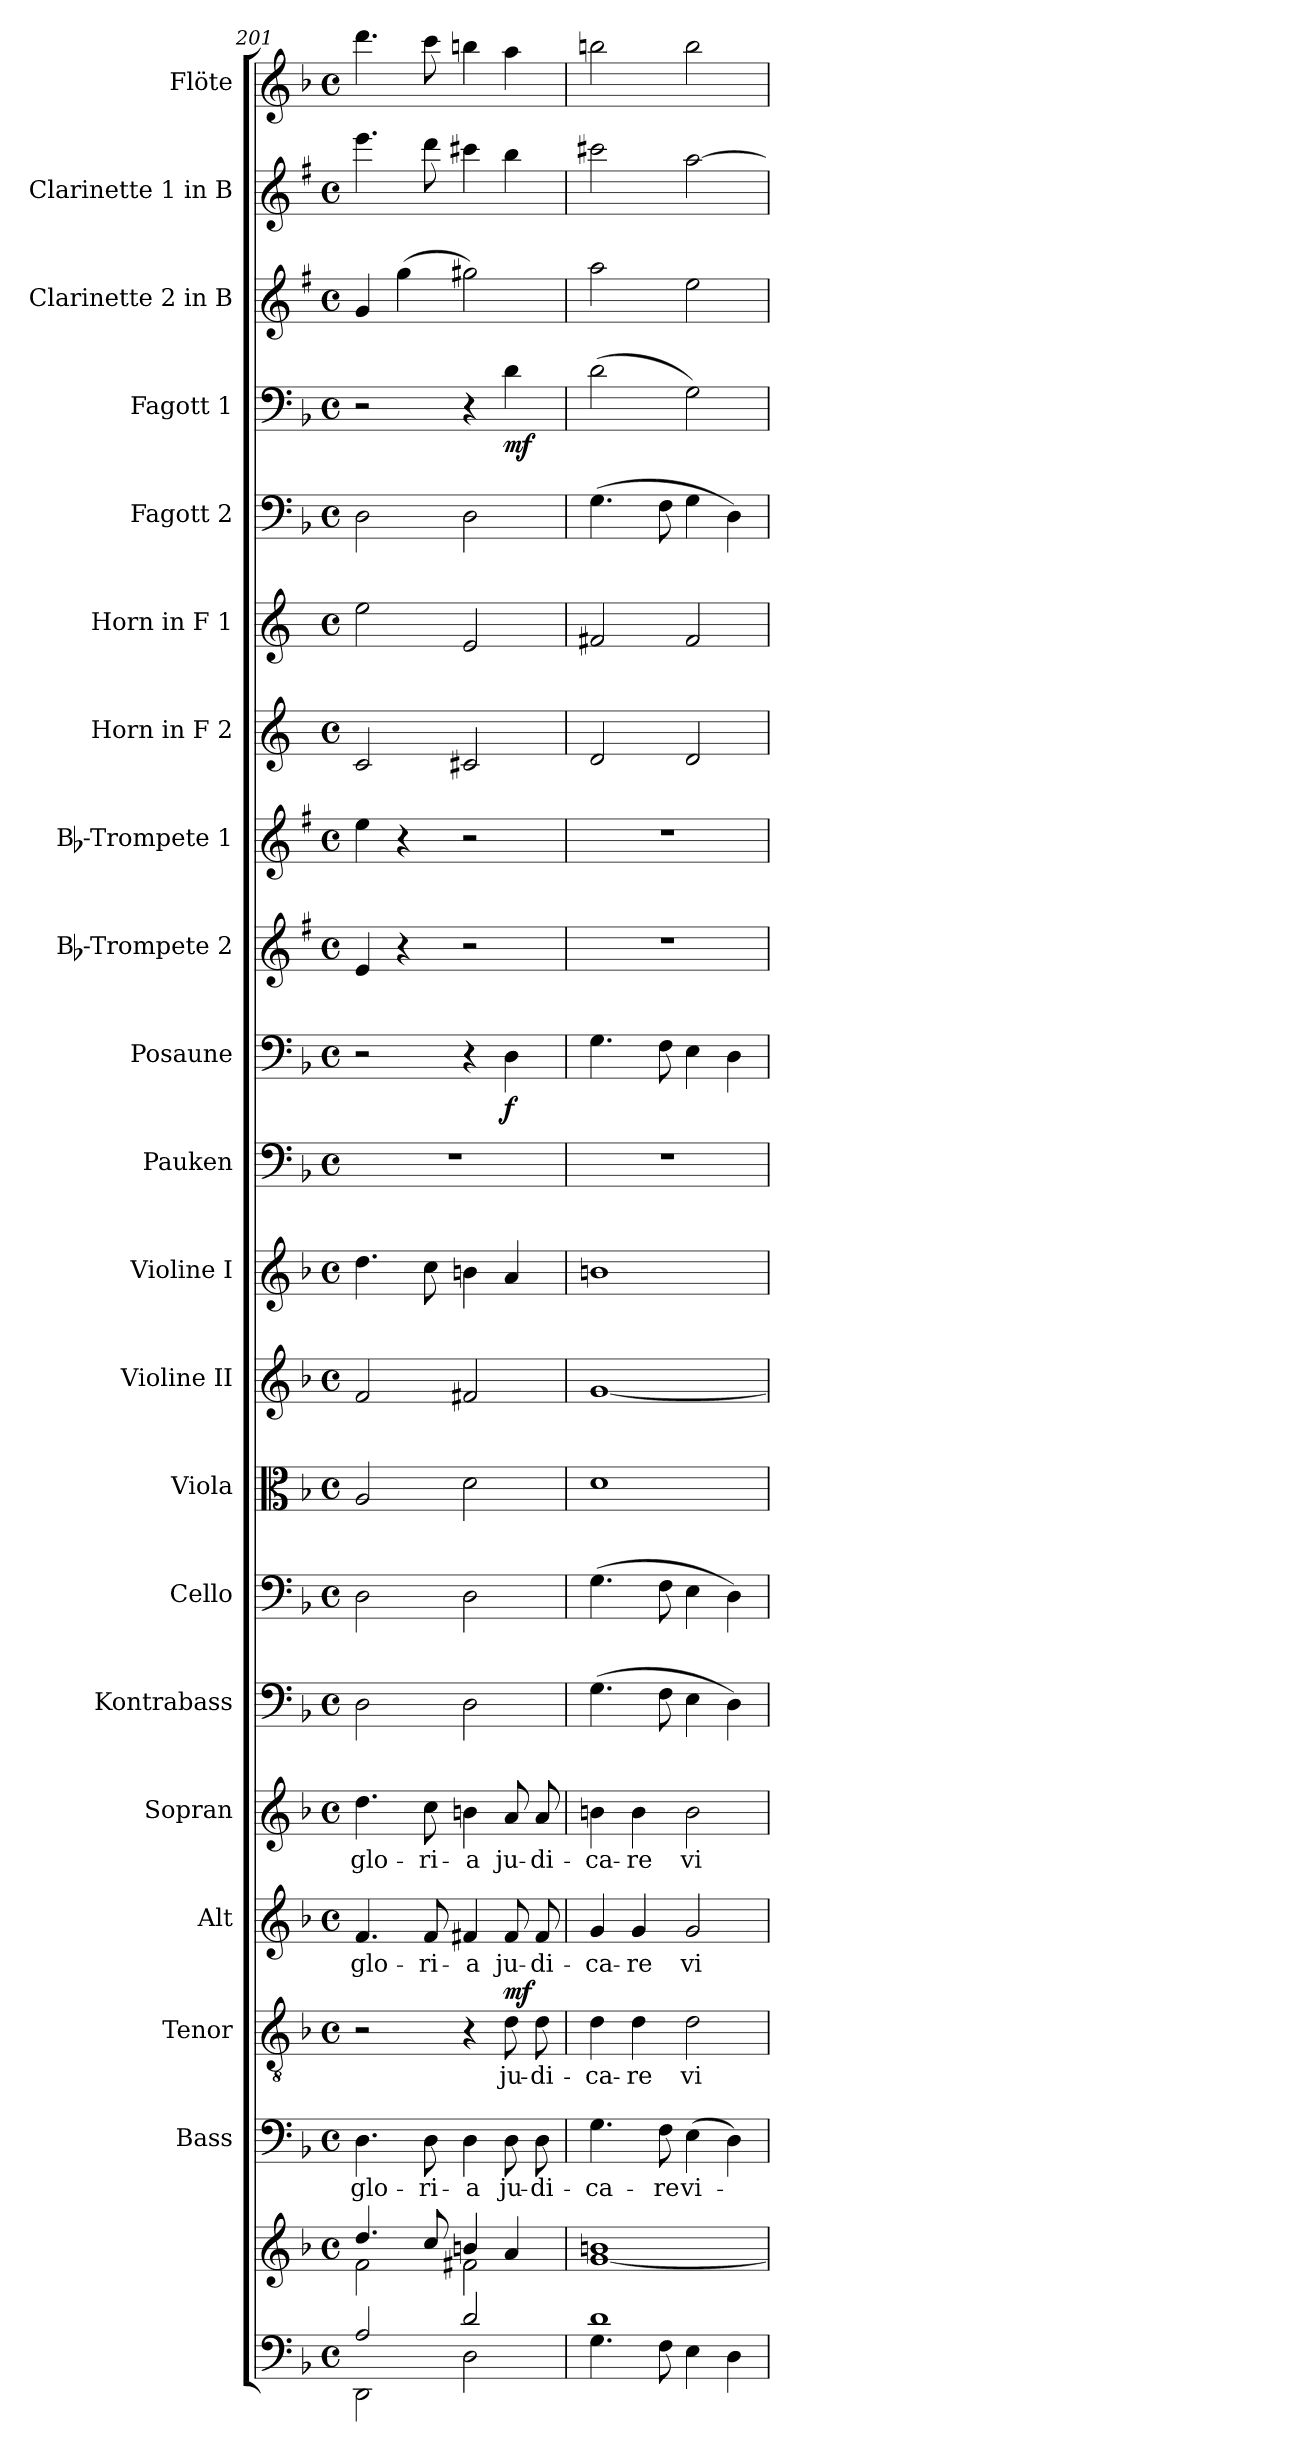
**kern	**kern	**kern	**text	**kern	**text	**dynam	**kern	**text	**kern	**text	**kern	**kern	**kern	**kern	**kern	**kern	**kern	**dynam	**kern	**kern	**kern	**kern	**kern	**kern	**dynam	**kern	**kern	**kern
*part21	*part21	*part20	*part20	*part19	*part19	*part19	*part18	*part18	*part17	*part17	*part16	*part15	*part14	*part13	*part12	*part11	*part10	*part10	*part9	*part8	*part7	*part6	*part5	*part4	*part4	*part3	*part2	*part1
*staff22	*staff21	*staff20	*staff20	*staff19	*staff19	*staff19	*staff18	*staff18	*staff17	*staff17	*staff16	*staff15	*staff14	*staff13	*staff12	*staff11	*staff10	*staff10	*staff9	*staff8	*staff7	*staff6	*staff5	*staff4	*staff4	*staff3	*staff2	*staff1
*	*	*I"Bass	*	*I"Tenor	*	*	*I"Alt	*	*I"Sopran	*	*I"Kontrabass	*I"Cello	*I"Viola	*I"Violine II	*I"Violine I	*I"Pauken	*I"Posaune	*	*I"Bb-Trompete 2	*I"Bb-Trompete 1	*I"Horn in F 2	*I"Horn in F 1	*I"Fagott 2	*I"Fagott 1	*	*I"Clarinette 2 in B	*I"Clarinette 1 in B	*I"Flöte
*	*	*I'B.	*	*I'T.	*	*	*I'A.	*	*I'S.	*	*I'Kb.	*	*I'Vla.	*I'Vl. II	*I'Vl. I	*I'Pk.	*I'Pos.	*	*I'Bb Trp. 2	*I'Bb Trp. 1	*	*	*I'Fg. 2	*I'Fg. 1	*	*I'Clar. 2	*I'Clar.1	*I'Fl.
!!LO:PB:g=z
*clefF4	*clefG2	*clefF4	*	*clefGv2	*	*	*clefG2	*	*clefG2	*	*clefF4	*clefF4	*clefC3	*clefG2	*clefG2	*clefF4	*clefF4	*	*clefG2	*clefG2	*clefG2	*clefG2	*clefF4	*clefF4	*	*clefG2	*clefG2	*clefG2
*	*	*	*	*	*	*	*	*	*	*	*ITrd7c12	*	*	*	*	*	*	*	*ITrd1c2	*ITrd1c2	*ITrd4c7	*ITrd4c7	*	*	*	*ITrd1c2	*ITrd1c2	*
*k[b-]	*k[b-]	*k[b-]	*	*k[b-]	*	*	*k[b-]	*	*k[b-]	*	*k[b-]	*k[b-]	*k[b-]	*k[b-]	*k[b-]	*k[b-]	*k[b-]	*	*k[b-]	*k[b-]	*k[b-]	*k[b-]	*k[b-]	*k[b-]	*	*k[b-]	*k[b-]	*k[b-]
*F:	*F:	*F:	*	*F:	*	*	*F:	*	*F:	*	*F:	*F:	*F:	*F:	*F:	*F:	*F:	*	*F:	*F:	*F:	*F:	*F:	*F:	*	*F:	*F:	*F:
*M4/4	*M4/4	*M4/4	*	*M4/4	*	*	*M4/4	*	*M4/4	*	*M4/4	*M4/4	*M4/4	*M4/4	*M4/4	*M4/4	*M4/4	*	*M4/4	*M4/4	*M4/4	*M4/4	*M4/4	*M4/4	*	*M4/4	*M4/4	*M4/4
*met(c)	*met(c)	*met(c)	*	*met(c)	*	*	*met(c)	*	*met(c)	*	*met(c)	*met(c)	*met(c)	*met(c)	*met(c)	*met(c)	*met(c)	*	*met(c)	*met(c)	*met(c)	*met(c)	*met(c)	*met(c)	*	*met(c)	*met(c)	*met(c)
=201	=201	=201	=201	=201	=201	=201	=201	=201	=201	=201	=201	=201	=201	=201	=201	=201	=201	=201	=201	=201	=201	=201	=201	=201	=201	=201	=201	=201
*^	*^	*	*	*	*	*	*	*	*	*	*	*	*	*	*	*	*	*	*	*	*	*	*	*	*	*	*	*
!	!	!	!	!	!LO:LY:b	!	!	!	!	!LO:LY:b	!	!LO:LY:b	!	!	!	!	!	!	!	!	!	!	!	!	!	!	!	!	!	!
2A/	2DD\	4.dd/	2f\	4.D\	glo-	2r	.	.	4.f/	glo-	4.dd\	glo-	2DD\	2D\	2A/	2f/	4.dd\	1r	2r	.	4d/	4dd\	2F/	2a\	2D\	2r	.	4f/	4.ddd\	4.ddd\
.	.	.	.	.	.	.	.	.	.	.	.	.	.	.	.	.	.	.	.	.	4r	4r	.	.	.	.	.	(>4ff\	.	.
!	!	!	!	!	!LO:LY:b	!	!	!	!	!LO:LY:b	!	!LO:LY:b	!	!	!	!	!	!	!	!	!	!	!	!	!	!	!	!	!	!
.	.	8cc/	.	8D\	-ri-	.	.	.	8f/	-ri-	8cc\	-ri-	.	.	.	.	8cc\	.	.	.	.	.	.	.	.	.	.	.	8ccc\	8ccc\
!	!	!	!	!	!LO:LY:b	!	!	!	!	!LO:LY:b	!	!LO:LY:b	!	!	!	!	!	!	!	!	!	!	!	!	!	!	!	!	!	!
2d/	2D\	4bn/	2f#X\	4D\	-a	4r	.	.	4f#X/	-a	4bn\	-a	2DD\	2D\	2d\	2f#X/	4bn\	.	4r	.	2r	2r	2F#X/	2A/	2D\	4r	.	2ff#X\)	4bbn\	4bbn\
!	!	!	!	!	!LO:LY:b	!	!LO:LY:b	!LO:DY:a	!	!LO:LY:b	!	!LO:LY:b	!	!	!	!	!	!	!	!LO:DY:b	!	!	!	!	!	!	!LO:DY:b	!	!	!
.	.	4a/	.	8D\	ju-	8d\	ju-	mf	8f#/	ju-	8a/	ju-	.	.	.	.	4a/	.	4D\	f	.	.	.	.	.	4d\	mf	.	4aa\	4aa\
!	!	!	!	!	!LO:LY:b	!	!LO:LY:b	!	!	!LO:LY:b	!	!LO:LY:b	!	!	!	!	!	!	!	!	!	!	!	!	!	!	!	!	!	!
.	.	.	.	8D\	-di-	8d\	-di-	.	8f#/	-di-	8a/	-di-	.	.	.	.	.	.	.	.	.	.	.	.	.	.	.	.	.	.
=202	=202	=202	=202	=202	=202	=202	=202	=202	=202	=202	=202	=202	=202	=202	=202	=202	=202	=202	=202	=202	=202	=202	=202	=202	=202	=202	=202	=202	=202	=202
!	!	!	!	!	!LO:LY:b	!	!LO:LY:b	!	!	!LO:LY:b	!	!LO:LY:b	!	!	!	!	!	!	!	!	!	!	!	!	!	!	!	!	!	!
1d	4.G\	1bn	[<1g	4.G\	-ca-	4d\	-ca-	.	4g/	-ca-	4bn\	-ca-	(>4.GG\	(>4.G\	1d	[1g	1bn	1r	4.G\	.	1r	1r	2G/	2Bn/	(>4.G\	(>2d\	.	2gg\	2bbn\	2bbn\
!	!	!	!	!	!	!	!LO:LY:b	!	!	!LO:LY:b	!	!LO:LY:b	!	!	!	!	!	!	!	!	!	!	!	!	!	!	!	!	!	!
.	.	.	.	.	.	4d\	-re	.	4g/	-re	4b\	-re	.	.	.	.	.	.	.	.	.	.	.	.	.	.	.	.	.	.
!	!	!	!	!	!LO:LY:b	!	!	!	!	!	!	!	!	!	!	!	!	!	!	!	!	!	!	!	!	!	!	!	!	!
.	8F\	.	.	8F\	-re	.	.	.	.	.	.	.	8FF\	8F\	.	.	.	.	8F\	.	.	.	.	.	8F\	.	.	.	.	.
!	!	!	!	!	!LO:LY:b	!	!LO:LY:b	!	!	!LO:LY:b	!	!LO:LY:b	!	!	!	!	!	!	!	!	!	!	!	!	!	!	!	!	!	!
.	4E\	.	.	(>4E\	vi-	2d\	vi-	.	2g/	vi-	2b\	vi-	4EE\	4E\	.	.	.	.	4E\	.	.	.	2G/	2B/	4G\	2G\)	.	2dd\	[2gg\	2bb\
.	4D\	.	.	4D\)	.	.	.	.	.	.	.	.	4DD\)	4D\)	.	.	.	.	4D\	.	.	.	.	.	4D\)	.	.	.	.	.
*v	*v	*	*	*	*	*	*	*	*	*	*	*	*	*	*	*	*	*	*	*	*	*	*	*	*	*	*	*	*	*
*	*v	*v	*	*	*	*	*	*	*	*	*	*	*	*	*	*	*	*	*	*	*	*	*	*	*	*	*	*	*
=	=	=	=	=	=	=	=	=	=	=	=	=	=	=	=	=	=	=	=	=	=	=	=	=	=	=	=	=
*-	*-	*-	*-	*-	*-	*-	*-	*-	*-	*-	*-	*-	*-	*-	*-	*-	*-	*-	*-	*-	*-	*-	*-	*-	*-	*-	*-	*-
